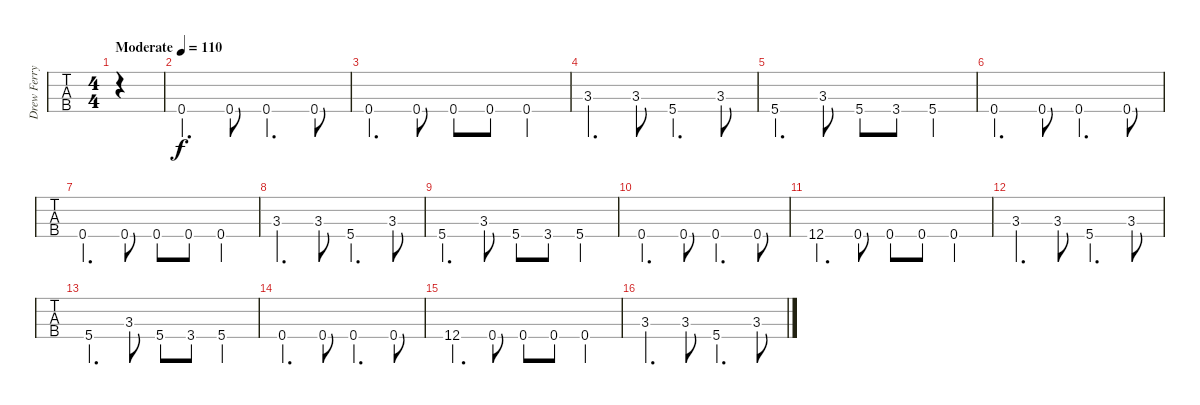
\track ("Drew Ferry" "Drew Ferry") {instrument electricbasspick}
\staff {tabs}
\tuning (G2 D2 A1 E1) {hide}
\ts (4 4)
\tempo (110 "Moderate")
\clef f4
\ks c
|
0.4.4{d} 0.4.8 0.4.4{d} 0.4.8 |
0.4.4{d} 0.4.8 0.4.8 0.4.8 0.4.4 |
3.3.4{d} 3.3.8 5.4.4{d} 3.3.8 |
5.4.4{d} 3.3.8 5.4.8 3.4.8 5.4.4 |
0.4.4{d} 0.4.8 0.4.4{d} 0.4.8 |
0.4.4{d} 0.4.8 0.4.8 0.4.8 0.4.4 |
3.3.4{d} 3.3.8 5.4.4{d} 3.3.8 |
5.4.4{d} 3.3.8 5.4.8 3.4.8 5.4.4 |
0.4.4{d} 0.4.8 0.4.4{d} 0.4.8 |
12.4.4{d} 0.4.8 0.4.8 0.4.8 0.4.4 |
3.3.4{d} 3.3.8 5.4.4{d} 3.3.8 |
5.4.4{d} 3.3.8 5.4.8 3.4.8 5.4.4 |
0.4.4{d} 0.4.8 0.4.4{d} 0.4.8 |
12.4.4{d} 0.4.8 0.4.8 0.4.8 0.4.4 |
3.3.4{d} 3.3.8 5.4.4{d} 3.3.8
